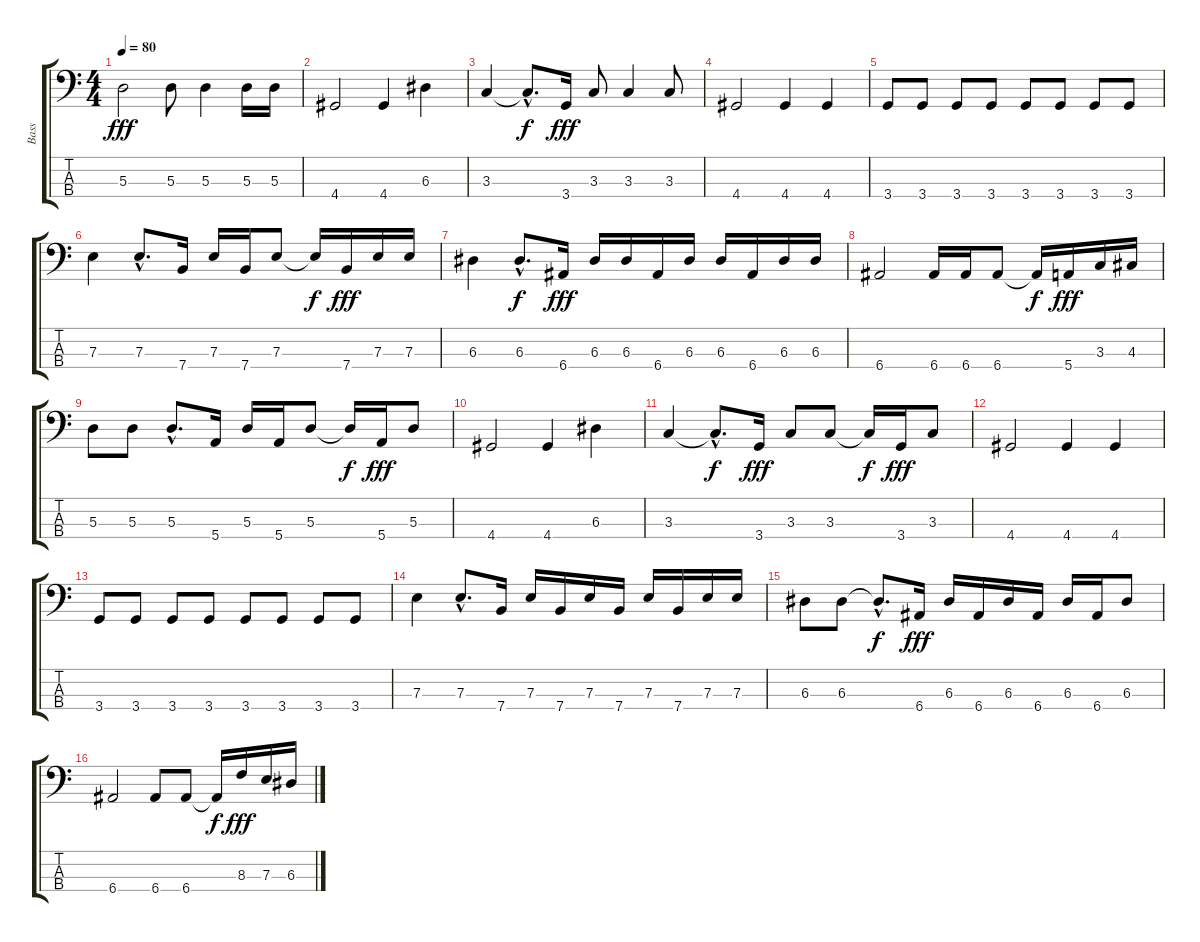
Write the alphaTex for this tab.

\track ("Bass" "Bass") {instrument electricbassfinger}
\staff {score tabs}
\tuning (G2 D2 A1 E1) {hide}
\ts (4 4)
\tempo 80
\clef f4
\ks c
5.3.2{dy fff} 5.3.8 5.3.4 5.3.16 5.3.16 |
4.4.2 4.4.4 6.3.4 |
3.3.4 3.3{hac t}.8{d dy f} 3.4.16{dy fff} 3.3.8 3.3.4 3.3.8 |
4.4.2 4.4.4 4.4.4 |
3.4.8 3.4.8 3.4.8 3.4.8 3.4.8 3.4.8 3.4.8 3.4.8 |
7.3.4 7.3{hac}.8{d} 7.4.16 7.3.16 7.4.16 7.3.8 7.3{t}.16{dy f} 7.4.16{dy fff} 7.3.16 7.3.16 |
6.3.4 6.3{hac}.8{d dy f} 6.4.16{dy fff} 6.3.16 6.3.16 6.4.16 6.3.16 6.3.16 6.4.16 6.3.16 6.3.16 |
6.4.2 6.4.16 6.4.16 6.4.8 6.4{t}.16{dy f} 5.4.16{dy fff} 3.3.16 4.3.16 |
5.3.8 5.3.8 5.3{hac}.8{d} 5.4.16 5.3.16 5.4.16 5.3.8 5.3{t}.16{dy f} 5.4.16{dy fff} 5.3.8 |
4.4.2 4.4.4 6.3.4 |
3.3.4 3.3{hac t}.8{d dy f} 3.4.16{dy fff} 3.3.8 3.3.8 3.3{t}.16{dy f} 3.4.16{dy fff} 3.3.8 |
4.4.2 4.4.4 4.4.4 |
3.4.8 3.4.8 3.4.8 3.4.8 3.4.8 3.4.8 3.4.8 3.4.8 |
7.3.4 7.3{hac}.8{d} 7.4.16 7.3.16 7.4.16 7.3.16 7.4.16 7.3.16 7.4.16 7.3.16 7.3.16 |
6.3.8 6.3.8 6.3{hac t}.8{d dy f} 6.4.16{dy fff} 6.3.16 6.4.16 6.3.16 6.4.16 6.3.16 6.4.16 6.3.8 |
6.4.2 6.4.8 6.4.8 6.4{t}.16{dy f} 8.3.16{dy fff} 7.3.16 6.3.16
